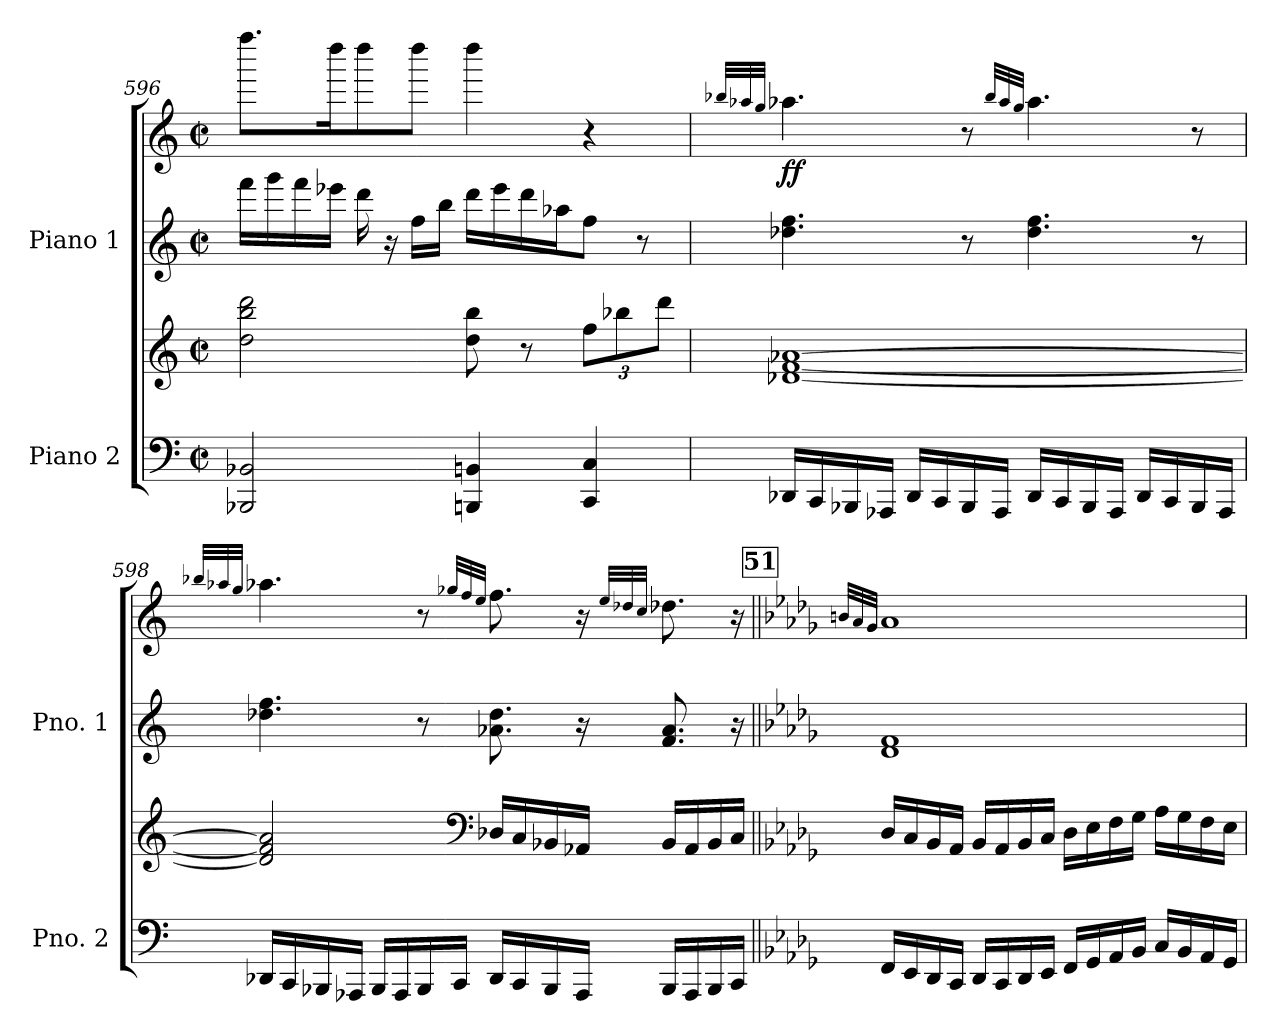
**kern	**kern	**kern	**kern	**dynam
*part2	*part2	*part1	*part1	*part1
*staff4	*staff3	*staff2	*staff1	*staff1/2
*I"Piano 2	*	*I"Piano 1	*	*
*I'Pno. 2	*	*I'Pno. 1	*	*
!!LO:LB:g=z
*clefF4	*clefG2	*clefG2	*clefG2	*
*k[]	*k[]	*k[]	*k[]	*
*M2/2	*M2/2	*M2/2	*M2/2	*
*met(c|)	*met(c|)	*met(c|)	*met(c|)	*
=596	=596	=596	=596	=596
2BBB-X/ 2BB-X/	2dd\ 2bb\ 2ddd\	16fff\LL	8.ffff\L	.
.	.	16ggg\	.	.
.	.	16fff\	.	.
.	.	16eee-X\JJ	16dddd\K	.
.	.	16ddd\	8dddd\	.
.	.	16r	.	.
.	.	16ff\LL	8dddd\J	.
.	.	16bb\JJ	.	.
4BBBn/ 4BBn/	8dd\ 8bb\	16ddd\LL	4dddd\	.
.	.	16eee-\	.	.
.	8r	16ddd\	.	.
.	.	16aa-X\J	.	.
*	*Xbrackettup	*	*	*
4CC/ 4C/	12ff\L	8ff\J	4r	.
.	12bb-X\	.	.	.
.	.	8r	.	.
.	12ddd\J	.	.	.
!!LO:LB:g=z
=597	=597	=597	=597	=597
.	.	.	32qbb-X/LLL	.
.	.	.	32qaa-X/	.
.	.	.	32qgg/JJJ	.
!	!	!	!	!LO:DY:b
16DD-X/LL	[1d-X [1f [1a-X	4.dd-X\ 4.ff\	4.aa-\	ff
16CC/	.	.	.	.
16BBB-X/	.	.	.	.
16AAA-X/JJ	.	.	.	.
16DD-/LL	.	.	.	.
16CC/	.	.	.	.
16BBB-/	.	8r	8r	.
16AAA-/JJ	.	.	.	.
.	.	.	32qbb-/LLL	.
.	.	.	32qaa-/	.
.	.	.	32qgg/JJJ	.
16DD-/LL	.	4.dd-\ 4.ff\	4.aa-\	.
16CC/	.	.	.	.
16BBB-/	.	.	.	.
16AAA-/JJ	.	.	.	.
16DD-/LL	.	.	.	.
16CC/	.	.	.	.
16BBB-/	.	8r	8r	.
16AAA-/JJ	.	.	.	.
!!LO:PB:g=z
=598	=598	=598	=598	=598
.	.	.	32qbb-X/LLL	.
.	.	.	32qaa-X/	.
.	.	.	32qgg/JJJ	.
16DD-X/LL	2d-/] 2f/] 2a-/]	4.dd-X\ 4.ff\	4.aa-\	.
16CC/	.	.	.	.
16BBB-X/	.	.	.	.
16AAA-X/JJ	.	.	.	.
16BBB-/LL	.	.	.	.
16AAA-/	.	.	.	.
16BBB-/	.	8r	8r	.
16CC/JJ	.	.	.	.
*	*clefF4	*	*	*
.	.	.	32qgg-X/LLL	.
.	.	.	32qff/	.
.	.	.	32qee/JJJ	.
16DD-/LL	16D-X/LL	8.a-X\ 8.dd-\	8.ff\	.
16CC/	16C/	.	.	.
16BBB-/	16BB-X/	.	.	.
16AAA-/JJ	16AA-X/JJ	16r	16r	.
.	.	.	32qee/LLL	.
.	.	.	32qdd-X/	.
.	.	.	32qcc/JJJ	.
16BBB-/LL	16BB-/LL	8.f/ 8.a-/	8.dd-\	.
16AAA-/	16AA-/	.	.	.
16BBB-/	16BB-/	.	.	.
16CC/JJ	16C/JJ	16r	16r	.
!!LO:LB:g=z
!!LO:REH:place=s1:a:B:fs=14:t=51
=599||	=599||	=599||	=599||	=599||
*k[b-e-a-d-g-]	*k[b-e-a-d-g-]	*k[b-e-a-d-g-]	*k[b-e-a-d-g-]	*
.	.	.	32qbn/LLL	.
.	.	.	32qa-/	.
.	.	.	32qg-/JJJ	.
16FF/LL	16D-/LL	1d- 1f	1a-	.
16EE-/	16C/	.	.	.
16DD-/	16BB-/	.	.	.
16CC/JJ	16AA-/JJ	.	.	.
16DD-/LL	16BB-/LL	.	.	.
16CC/	16AA-/	.	.	.
16DD-/	16BB-/	.	.	.
16EE-/JJ	16C/JJ	.	.	.
16FF/LL	16D-\LL	.	.	.
16GG-/	16E-\	.	.	.
16AA-/	16F\	.	.	.
16BB-/JJ	16G-\JJ	.	.	.
16C/LL	16A-\LL	.	.	.
16BB-/	16G-\	.	.	.
16AA-/	16F\	.	.	.
16GG-/JJ	16E-\JJ	.	.	.
=	=	=	=	=
*-	*-	*-	*-	*-
